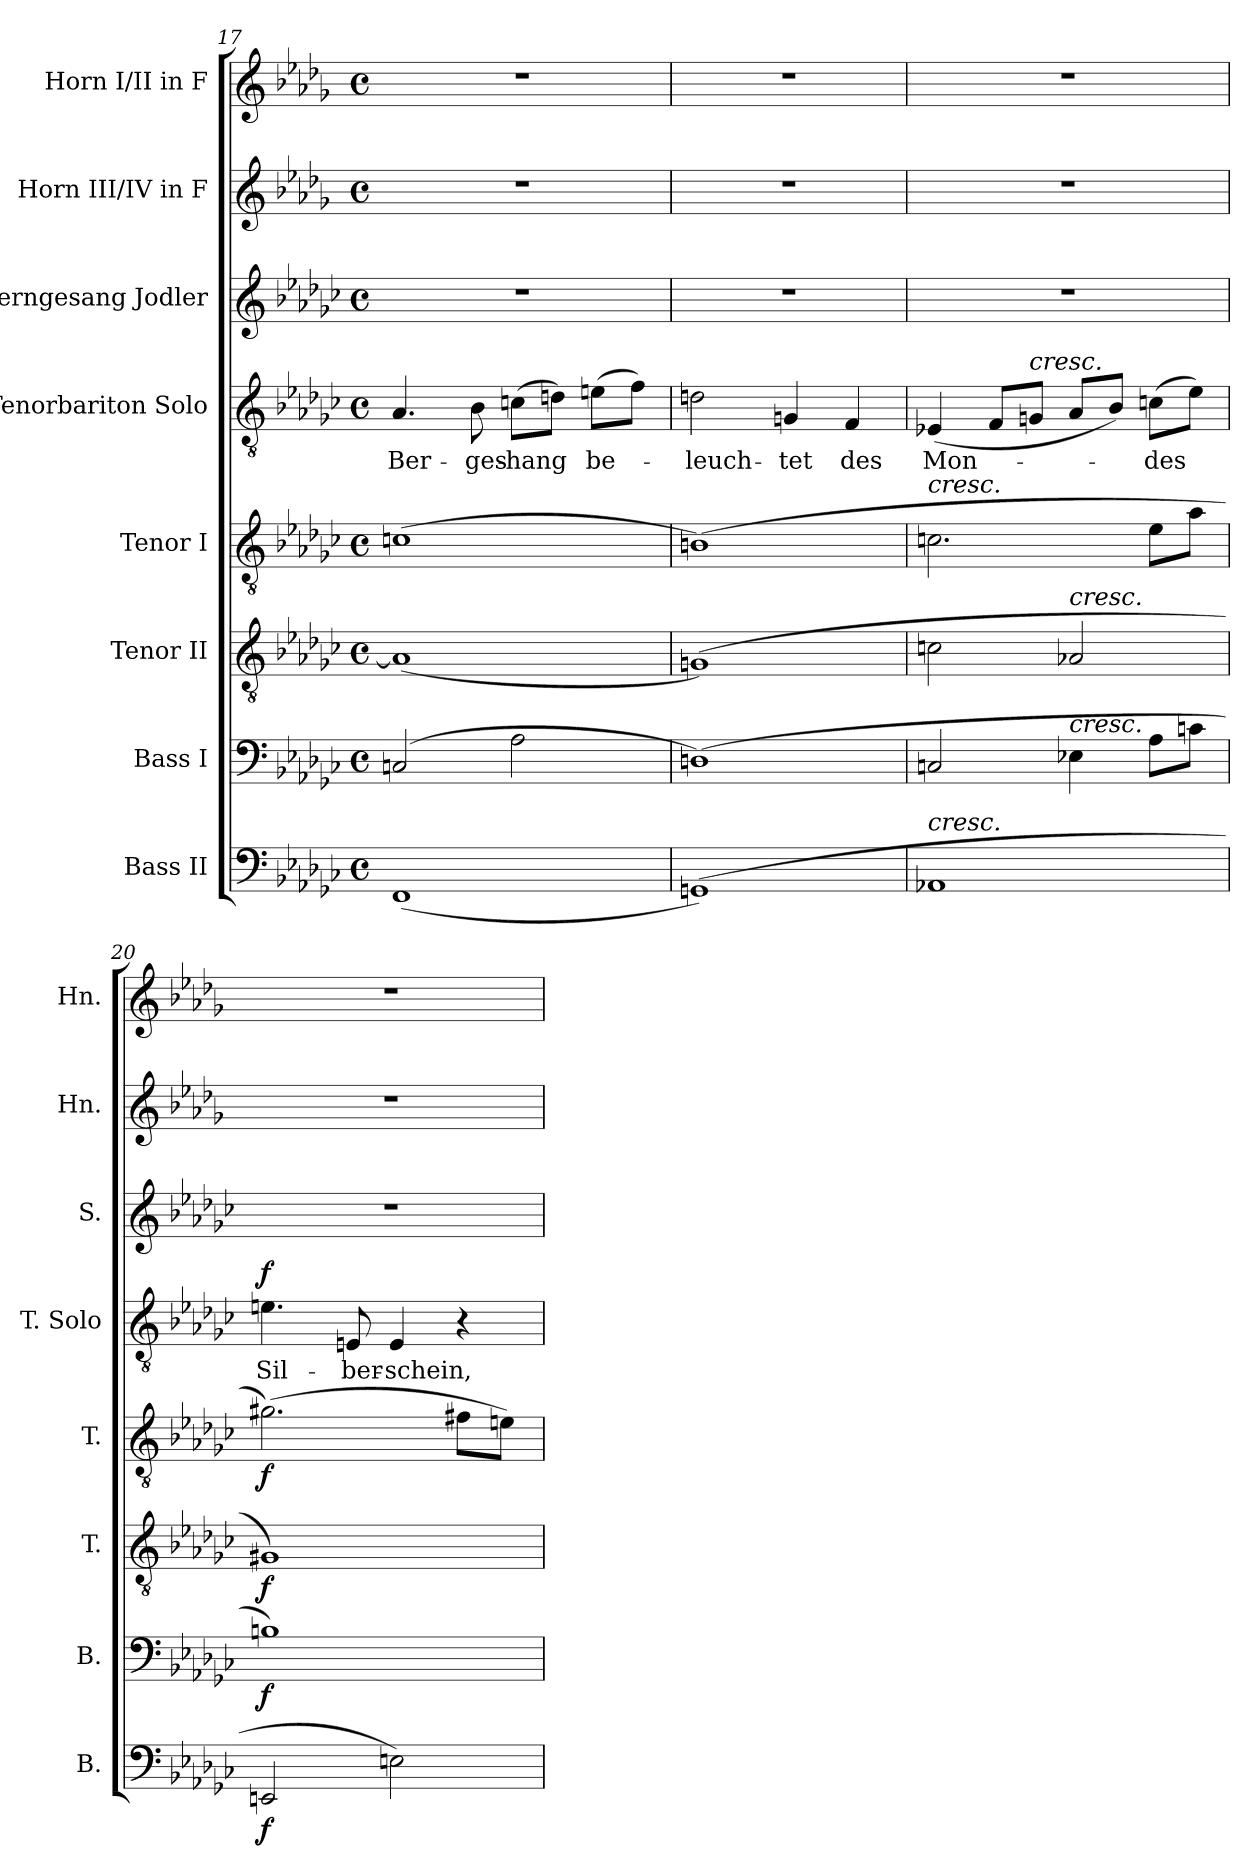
**kern	**dynam	**kern	**dynam	**kern	**dynam	**kern	**dynam	**kern	**text	**dynam	**kern	**kern	**kern
*part8	*part8	*part7	*part7	*part6	*part6	*part5	*part5	*part4	*part4	*part4	*part3	*part2	*part1
*staff8	*staff8	*staff7	*staff7	*staff6	*staff6	*staff5	*staff5	*staff4	*staff4	*staff4	*staff3	*staff2	*staff1
*I"Bass II	*	*I"Bass I	*	*I"Tenor II	*	*I"Tenor I	*	*I"Tenorbariton Solo	*	*	*I"Ferngesang Jodler	*I"Horn III/IV in F	*I"Horn I/II in F
*I'B.	*	*I'B.	*	*I'T.	*	*I'T.	*	*I'T. Solo	*	*	*I'S.	*I'Hn.	*I'Hn.
!!LO:PB:g=z
*clefF4	*	*clefF4	*	*clefGv2	*	*clefGv2	*	*clefGv2	*	*	*clefG2	*clefG2	*clefG2
*	*	*	*	*ITrd7c12	*	*ITrd7c12	*	*ITrd7c12	*	*	*	*ITrd4c7	*ITrd4c7
*k[b-e-a-d-g-c-]	*	*k[b-e-a-d-g-c-]	*	*k[b-e-a-d-g-c-]	*	*k[b-e-a-d-g-c-]	*	*k[b-e-a-d-g-c-]	*	*	*k[b-e-a-d-g-c-]	*k[b-e-a-d-g-c-]	*k[b-e-a-d-g-c-]
*G-:	*	*G-:	*	*G-:	*	*G-:	*	*G-:	*	*	*G-:	*G-:	*G-:
*M4/4	*	*M4/4	*	*M4/4	*	*M4/4	*	*M4/4	*	*	*M4/4	*M4/4	*M4/4
*met(c)	*	*met(c)	*	*met(c)	*	*met(c)	*	*met(c)	*	*	*met(c)	*met(c)	*met(c)
=17	=17	=17	=17	=17	=17	=17	=17	=17	=17	=17	=17	=17	=17
!	!	!	!	!	!	!	!	!	!LO:LY:b	!	!	!	!
(<1FF	.	(>2Cn/	.	(<1AA-]	.	(>1Cn	.	4.AA-/	Ber-	.	1r	1r	1r
!	!	!	!	!	!	!	!	!	!LO:LY:b	!	!	!	!
.	.	.	.	.	.	.	.	8BB-\	-ges-	.	.	.	.
!	!	!	!	!	!	!	!	!	!LO:LY:b	!	!	!	!
.	.	2A-\	.	.	.	.	.	(>8Cn\L	-hang	.	.	.	.
.	.	.	.	.	.	.	.	8Dn\J)	.	.	.	.	.
!	!	!	!	!	!	!	!	!	!LO:LY:b	!	!	!	!
.	.	.	.	.	.	.	.	(>8En\L	be-	.	.	.	.
.	.	.	.	.	.	.	.	8F\J)	.	.	.	.	.
=18	=18	=18	=18	=18	=18	=18	=18	=18	=18	=18	=18	=18	=18
!	!	!	!	!	!	!	!	!	!LO:LY:b	!	!	!	!
(>1GGn)	.	(>1Dn)	.	(>1GGn)	.	(>1BBn)	.	2Dn\	-leuch-	.	1r	1r	1r
!	!	!	!	!	!	!	!	!	!LO:LY:b	!	!	!	!
.	.	.	.	.	.	.	.	4GGn/	-tet	.	.	.	.
!	!	!	!	!	!	!	!	!	!LO:LY:b	!	!	!	!
.	.	.	.	.	.	.	.	4FF/	des	.	.	.	.
=19	=19	=19	=19	=19	=19	=19	=19	=19	=19	=19	=19	=19	=19
!	!	!	!	!	!	!LO:TX:a:i:t=cresc.	!	!	!	!	!	!	!
!LO:TX:a:i:t=cresc.	!	!	!	!	!	!	!	!	!	!	!	!	!
!	!	!	!	!	!	!	!	!	!LO:LY:b	!	!	!	!
1AA-X	.	2Cn/	.	2Cn\	.	2.Cn\	.	(<4EE-X/	Mon-	.	1r	1r	1r
.	.	.	.	.	.	.	.	8FF/L	.	.	.	.	.
!	!	!	!	!	!	!	!	!LO:TX:a:i:t=cresc.	!	!	!	!	!
.	.	.	.	.	.	.	.	8GGn/J	.	.	.	.	.
!	!	!	!	!LO:TX:a:i:t=cresc.	!	!	!	!	!	!	!	!	!
!	!	!LO:TX:a:i:t=cresc.	!	!	!	!	!	!	!	!	!	!	!
.	.	4E-X\	.	2AA-X/	.	.	.	8AA-/L	.	.	.	.	.
.	.	.	.	.	.	.	.	8BB-/J)	.	.	.	.	.
!	!	!	!	!	!	!	!	!	!LO:LY:b	!	!	!	!
.	.	8A-\L	.	.	.	8E-\L	.	(>8Cn\L	-des	.	.	.	.
.	.	8cn\J	.	.	.	8A-\J	.	8E-\J)	.	.	.	.	.
=20	=20	=20	=20	=20	=20	=20	=20	=20	=20	=20	=20	=20	=20
!	!LO:DY:b	!	!LO:DY:b	!	!LO:DY:b	!	!LO:DY:b	!	!LO:LY:b	!LO:DY:b	!	!	!
2EEn/	f	1Bn)	f	1GG#X)	f	(>2.G#X\)	f	4.En\	Sil-	f	1r	1r	1r
!	!	!	!	!	!	!	!	!	!LO:LY:b	!	!	!	!
.	.	.	.	.	.	.	.	8EEn/	-ber-	.	.	.	.
!	!	!	!	!	!	!	!	!	!LO:LY:b	!	!	!	!
2En\)	.	.	.	.	.	.	.	4EE/	-schein,	.	.	.	.
.	.	.	.	.	.	8F#X\L	.	4r	.	.	.	.	.
.	.	.	.	.	.	8En\J)	.	.	.	.	.	.	.
=	=	=	=	=	=	=	=	=	=	=	=	=	=
*-	*-	*-	*-	*-	*-	*-	*-	*-	*-	*-	*-	*-	*-
